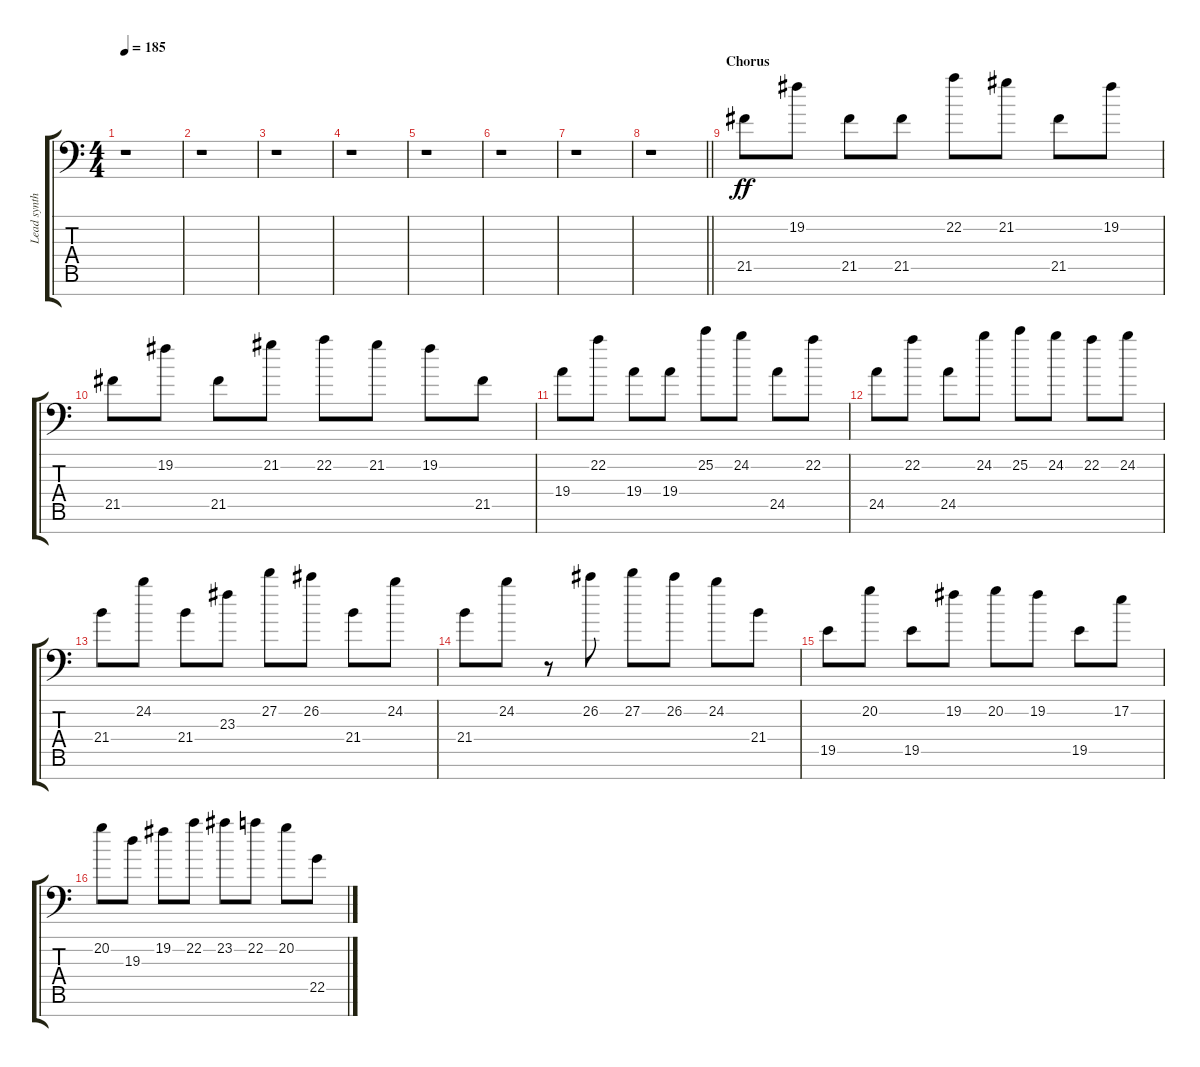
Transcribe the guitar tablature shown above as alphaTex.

\track ("Lead synth" "Lead synth") {instrument lead8bassandlead}
\staff {score tabs}
\tuning (C8 B3 G3 D3 A2 E2 C-1) {hide}
\ts (4 4)
\tempo 185
\clef f4
\ks c
r.1{dy ff} |
r.1 |
r.1 |
r.1 |
r.1 |
r.1 |
r.1 |
\barLineRight lightlight
r.1 |
\section ("" "Chorus")
21.5.8 19.2.8 21.5.8 21.5.8 22.2.8 21.2.8 21.5.8 19.2.8 |
21.5.8 19.2.8 21.5.8 21.2.8 22.2.8 21.2.8 19.2.8 21.5.8 |
19.4.8 22.2.8 19.4.8 19.4.8 25.2.8 24.2.8 24.5.8 22.2.8 |
24.5.8 22.2.8 24.5.8 24.2.8 25.2.8 24.2.8 22.2.8 24.2.8 |
21.4.8 24.2.8 21.4.8 23.3.8 27.2.8 26.2.8 21.4.8 24.2.8 |
21.4.8 24.2.8 r.8 26.2.8 27.2.8 26.2.8 24.2.8 21.4.8 |
19.5.8 20.2.8 19.5.8 19.2.8 20.2.8 19.2.8 19.5.8 17.2.8 |
20.2.8 19.3.8 19.2.8 22.2.8 23.2.8 22.2.8 20.2.8 22.5.8
